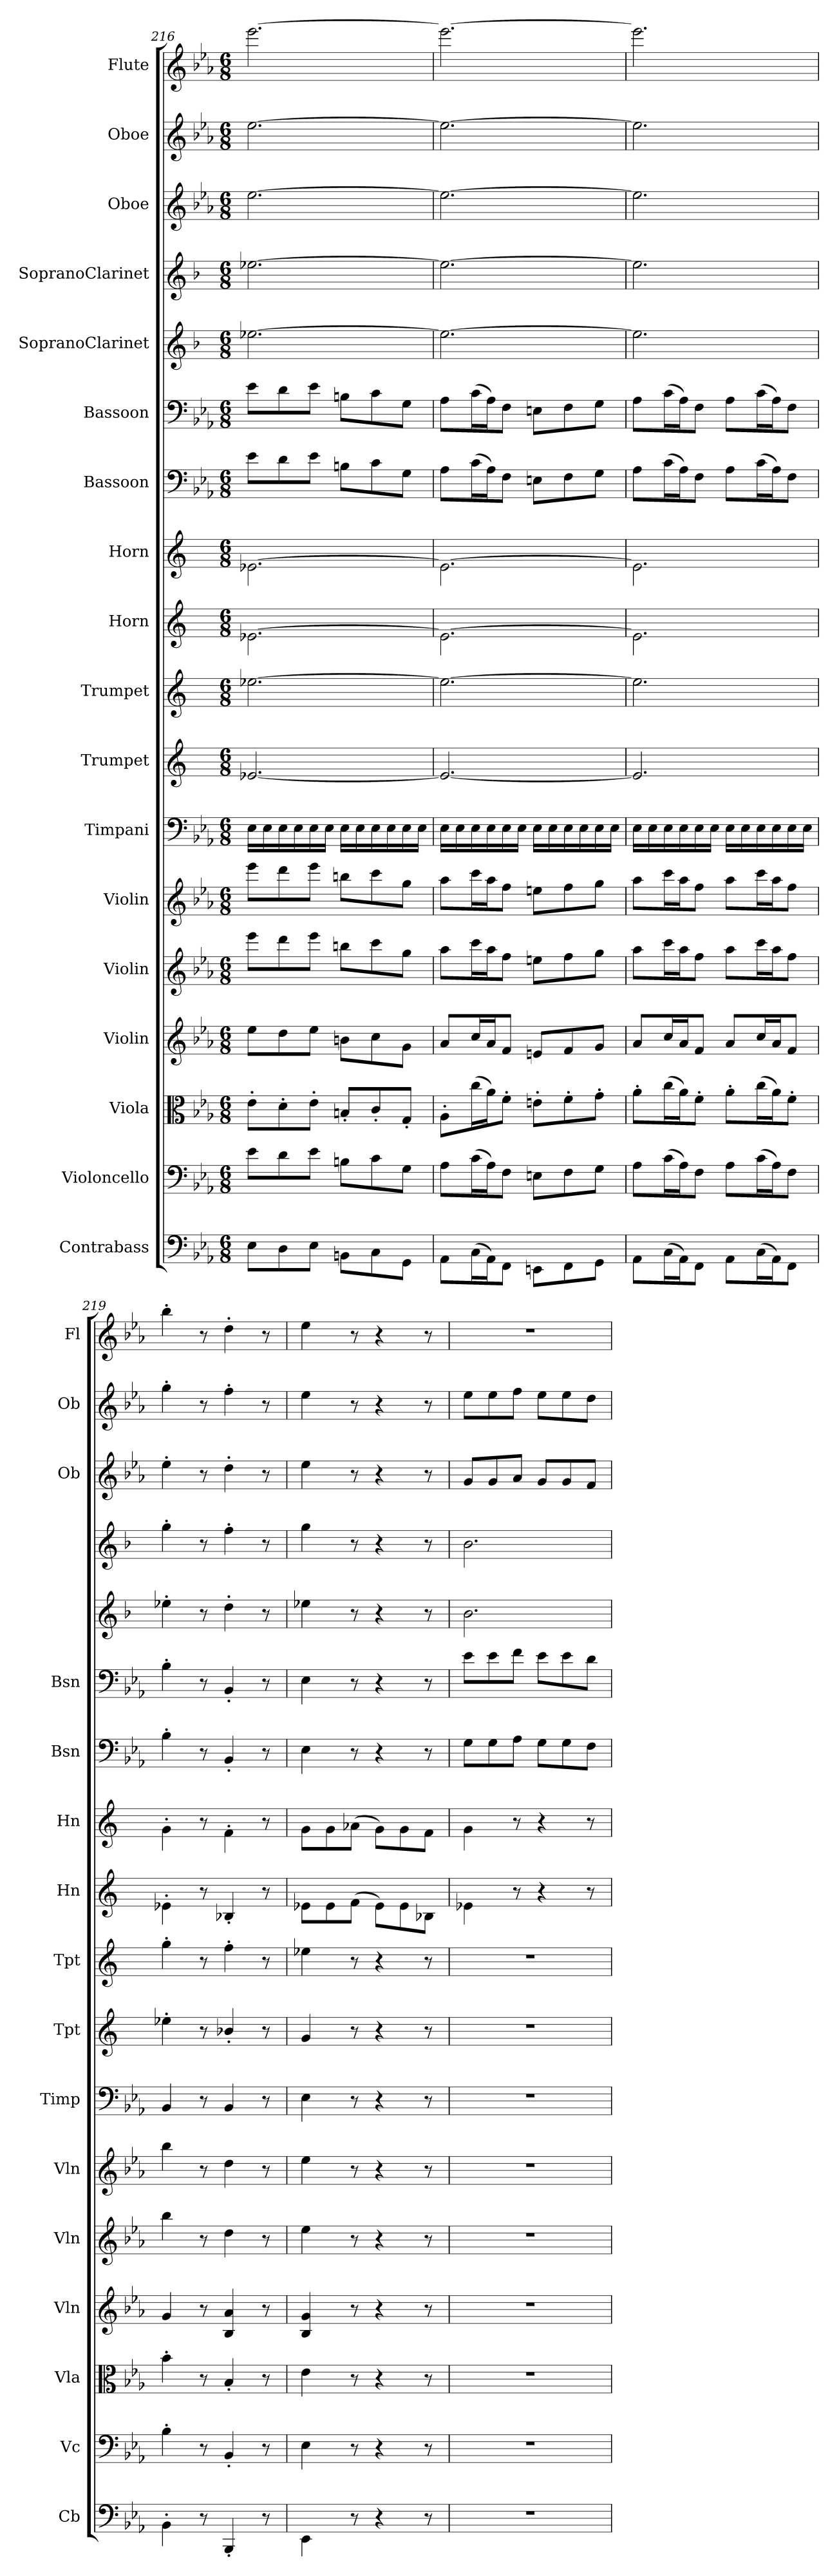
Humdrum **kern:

**kern	**kern	**kern	**kern	**kern	**kern	**kern	**kern	**kern	**kern	**kern	**kern	**kern	**kern	**kern	**kern	**kern	**kern
*part18	*part17	*part16	*part15	*part14	*part13	*part12	*part11	*part10	*part9	*part8	*part7	*part6	*part5	*part4	*part3	*part2	*part1
*staff18	*staff17	*staff16	*staff15	*staff14	*staff13	*staff12	*staff11	*staff10	*staff9	*staff8	*staff7	*staff6	*staff5	*staff4	*staff3	*staff2	*staff1
*I"Contrabass	*I"Violoncello	*I"Viola	*I"Violin	*I"Violin	*I"Violin	*I"Timpani	*I"Trumpet	*I"Trumpet	*I"Horn	*I"Horn	*I"Bassoon	*I"Bassoon	*I"SopranoClarinet	*I"SopranoClarinet	*I"Oboe	*I"Oboe	*I"Flute
*I'Cb	*I'Vc	*I'Vla	*I'Vln	*I'Vln	*I'Vln	*I'Timp	*I'Tpt	*I'Tpt	*I'Hn	*I'Hn	*I'Bsn	*I'Bsn	*	*	*I'Ob	*I'Ob	*I'Fl
*clefF4	*clefF4	*clefC3	*clefG2	*clefG2	*clefG2	*clefF4	*clefG2	*clefG2	*clefG2	*clefG2	*clefF4	*clefF4	*clefG2	*clefG2	*clefG2	*clefG2	*clefG2
*k[b-e-a-]	*k[b-e-a-]	*k[b-e-a-]	*k[b-e-a-]	*k[b-e-a-]	*k[b-e-a-]	*k[b-e-a-]	*k[]	*k[]	*k[]	*k[]	*k[b-e-a-]	*k[b-e-a-]	*k[b-]	*k[b-]	*k[b-e-a-]	*k[b-e-a-]	*k[b-e-a-]
*M6/8	*M6/8	*M6/8	*M6/8	*M6/8	*M6/8	*M6/8	*M6/8	*M6/8	*M6/8	*M6/8	*M6/8	*M6/8	*M6/8	*M6/8	*M6/8	*M6/8	*M6/8
=216	=216	=216	=216	=216	=216	=216	=216	=216	=216	=216	=216	=216	=216	=216	=216	=216	=216
8E-\L	8e-\L	8e-'\L	8ee-\L	8eee-\L	8eee-\L	16E-\LL	[2.e-X/	[2.ee-X\	[2.e-X\	[2.e-X\	8e-\L	8e-\L	[2.ee-X\	[2.ee-X\	[2.ee-\	[2.ee-\	[2.eee-\
.	.	.	.	.	.	16E-\	.	.	.	.	.	.	.	.	.	.	.
8D\	8d\	8d'\	8dd\	8ddd\	8ddd\	16E-\	.	.	.	.	8d\	8d\	.	.	.	.	.
.	.	.	.	.	.	16E-\	.	.	.	.	.	.	.	.	.	.	.
8E-\J	8e-\J	8e-'\J	8ee-\J	8eee-\J	8eee-\J	16E-\	.	.	.	.	8e-\J	8e-\J	.	.	.	.	.
.	.	.	.	.	.	16E-\JJ	.	.	.	.	.	.	.	.	.	.	.
8BBn\L	8Bn\L	8Bn'/L	8bn\L	8bbn\L	8bbn\L	16E-\LL	.	.	.	.	8Bn\L	8Bn\L	.	.	.	.	.
.	.	.	.	.	.	16E-\	.	.	.	.	.	.	.	.	.	.	.
8C\	8c\	8c'/	8cc\	8ccc\	8ccc\	16E-\	.	.	.	.	8c\	8c\	.	.	.	.	.
.	.	.	.	.	.	16E-\	.	.	.	.	.	.	.	.	.	.	.
8GG\J	8G\J	8G'/J	8g\J	8gg\J	8gg\J	16E-\	.	.	.	.	8G\J	8G\J	.	.	.	.	.
.	.	.	.	.	.	16E-\JJ	.	.	.	.	.	.	.	.	.	.	.
=217	=217	=217	=217	=217	=217	=217	=217	=217	=217	=217	=217	=217	=217	=217	=217	=217	=217
8AA-\L	8A-\L	8A-'\L	8a-/L	8aa-\L	8aa-\L	16E-\LL	2.e-/_	2.ee-\_	2.e-\_	2.e-\_	8A-\L	8A-\L	2.ee-\_	2.ee-\_	2.ee-\_	2.ee-\_	2.eee-\_
.	.	.	.	.	.	16E-\	.	.	.	.	.	.	.	.	.	.	.
(16C\L	(16c\L	(16cc\L	16cc/L	16ccc\L	16ccc\L	16E-\	.	.	.	.	(16c\L	(16c\L	.	.	.	.	.
16AA-\J)	16A-\J)	16a-\J)	16a-/J	16aa-\J	16aa-\J	16E-\	.	.	.	.	16A-\J)	16A-\J)	.	.	.	.	.
8FF\J	8F\J	8f'\J	8f/J	8ff\J	8ff\J	16E-\	.	.	.	.	8F\J	8F\J	.	.	.	.	.
.	.	.	.	.	.	16E-\JJ	.	.	.	.	.	.	.	.	.	.	.
8EEn\L	8En\L	8en'\L	8en/L	8een\L	8een\L	16E-\LL	.	.	.	.	8En\L	8En\L	.	.	.	.	.
.	.	.	.	.	.	16E-\	.	.	.	.	.	.	.	.	.	.	.
8FF\	8F\	8f'\	8f/	8ff\	8ff\	16E-\	.	.	.	.	8F\	8F\	.	.	.	.	.
.	.	.	.	.	.	16E-\	.	.	.	.	.	.	.	.	.	.	.
8GG\J	8G\J	8g'\J	8g/J	8gg\J	8gg\J	16E-\	.	.	.	.	8G\J	8G\J	.	.	.	.	.
.	.	.	.	.	.	16E-\JJ	.	.	.	.	.	.	.	.	.	.	.
=218	=218	=218	=218	=218	=218	=218	=218	=218	=218	=218	=218	=218	=218	=218	=218	=218	=218
8AA-\L	8A-\L	8a-'\L	8a-/L	8aa-\L	8aa-\L	16E-\LL	2.e-/]	2.ee-\]	2.e-\]	2.e-\]	8A-\L	8A-\L	2.ee-\]	2.ee-\]	2.ee-\]	2.ee-\]	2.eee-\]
.	.	.	.	.	.	16E-\	.	.	.	.	.	.	.	.	.	.	.
(16C\L	(16c\L	(16cc\L	16cc/L	16ccc\L	16ccc\L	16E-\	.	.	.	.	(16c\L	(16c\L	.	.	.	.	.
16AA-\J)	16A-\J)	16a-\J)	16a-/J	16aa-\J	16aa-\J	16E-\	.	.	.	.	16A-\J)	16A-\J)	.	.	.	.	.
8FF\J	8F\J	8f'\J	8f/J	8ff\J	8ff\J	16E-\	.	.	.	.	8F\J	8F\J	.	.	.	.	.
.	.	.	.	.	.	16E-\JJ	.	.	.	.	.	.	.	.	.	.	.
8AA-\L	8A-\L	8a-'\L	8a-/L	8aa-\L	8aa-\L	16E-\LL	.	.	.	.	8A-\L	8A-\L	.	.	.	.	.
.	.	.	.	.	.	16E-\	.	.	.	.	.	.	.	.	.	.	.
(16C\L	(16c\L	(16cc\L	16cc/L	16ccc\L	16ccc\L	16E-\	.	.	.	.	(16c\L	(16c\L	.	.	.	.	.
16AA-\J)	16A-\J)	16a-\J)	16a-/J	16aa-\J	16aa-\J	16E-\	.	.	.	.	16A-\J)	16A-\J)	.	.	.	.	.
8FF\J	8F\J	8f'\J	8f/J	8ff\J	8ff\J	16E-\	.	.	.	.	8F\J	8F\J	.	.	.	.	.
.	.	.	.	.	.	16E-\JJ	.	.	.	.	.	.	.	.	.	.	.
=219	=219	=219	=219	=219	=219	=219	=219	=219	=219	=219	=219	=219	=219	=219	=219	=219	=219
4BB-'\	4B-'\	4b-'\	4g/	4bb-\	4bb-\	4BB-/	4ee-X'\	4gg'\	4e-X'\	4g'\	4B-'\	4B-'\	4ee-X'\	4gg'\	4ee-'\	4gg'\	4bb-'\
8r	8r	8r	8r	8r	8r	8r	8r	8r	8r	8r	8r	8r	8r	8r	8r	8r	8r
4BBB-'/	4BB-'/	4B-'/	4B-/ 4a-/	4dd\	4dd\	4BB-/	4b-X'/	4ff'\	4B-X'/	4f'\	4BB-'/	4BB-'/	4dd'\	4ff'\	4dd'\	4ff'\	4dd'\
8r	8r	8r	8r	8r	8r	8r	8r	8r	8r	8r	8r	8r	8r	8r	8r	8r	8r
=220	=220	=220	=220	=220	=220	=220	=220	=220	=220	=220	=220	=220	=220	=220	=220	=220	=220
4EE-\	4E-\	4e-\	4B-/ 4g/	4ee-\	4ee-\	4E-\	4g/	4ee-X\	8e-X\L	8g\L	4E-\	4E-\	4ee-X\	4gg\	4ee-\	4ee-\	4ee-\
.	.	.	.	.	.	.	.	.	8e-\	8g\	.	.	.	.	.	.	.
8r	8r	8r	8r	8r	8r	8r	8r	8r	(8f\J	(8a-X\J	8r	8r	8r	8r	8r	8r	8r
4r	4r	4r	4r	4r	4r	4r	4r	4r	8e-\L)	8g\L)	4r	4r	4r	4r	4r	4r	4r
.	.	.	.	.	.	.	.	.	8e-\	8g\	.	.	.	.	.	.	.
8r	8r	8r	8r	8r	8r	8r	8r	8r	8B-X\J	8f\J	8r	8r	8r	8r	8r	8r	8r
=221	=221	=221	=221	=221	=221	=221	=221	=221	=221	=221	=221	=221	=221	=221	=221	=221	=221
2.r	2.r	2.r	2.r	2.r	2.r	2.r	2.r	2.r	4e-X\	4g\	8G\L	8e-\L	2.b-\	2.b-\	8g/L	8ee-\L	2.r
.	.	.	.	.	.	.	.	.	.	.	8G\	8e-\	.	.	8g/	8ee-\	.
.	.	.	.	.	.	.	.	.	8r	8r	8A-\J	8f\J	.	.	8a-/J	8ff\J	.
.	.	.	.	.	.	.	.	.	4r	4r	8G\L	8e-\L	.	.	8g/L	8ee-\L	.
.	.	.	.	.	.	.	.	.	.	.	8G\	8e-\	.	.	8g/	8ee-\	.
.	.	.	.	.	.	.	.	.	8r	8r	8F\J	8d\J	.	.	8f/J	8dd\J	.
=	=	=	=	=	=	=	=	=	=	=	=	=	=	=	=	=	=
*-	*-	*-	*-	*-	*-	*-	*-	*-	*-	*-	*-	*-	*-	*-	*-	*-	*-
